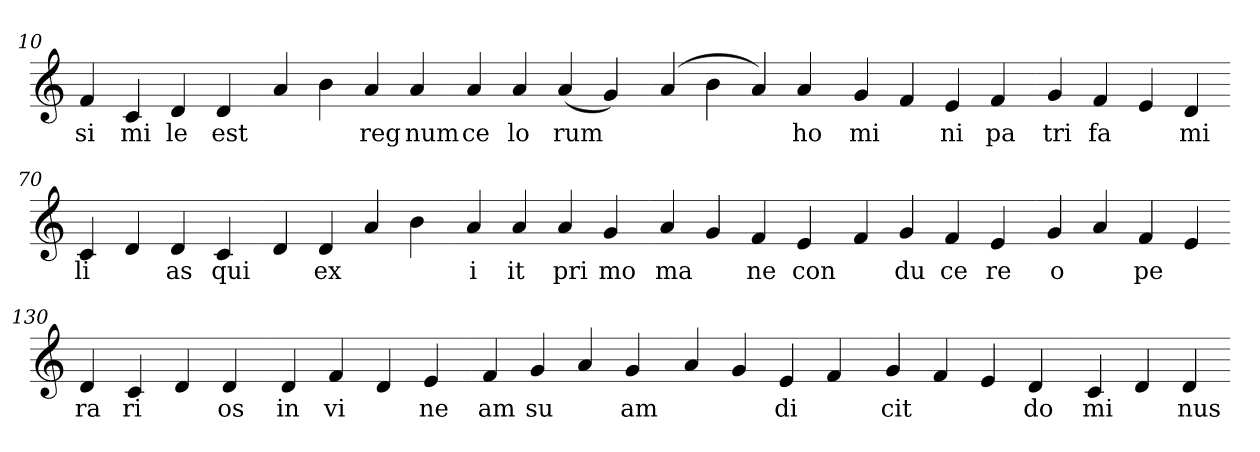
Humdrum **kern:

**kern	**text
*part1	*part1
*staff1	*staff1
*clefG2	*
=10.	=10.
4f	si
4c	mi
4d	le
4d	est
=20.-	=20.-
4a	.
4b	.
4a	reg
4a	num
=30.-	=30.-
4a	ce
4a	lo
(>4a	rum
4g)	.
=40.-	=40.-
(>4a	.
4b	.
4a)	.
4a	ho
=50.-	=50.-
4g	mi
4f	.
4e	ni
4f	pa
=60.-	=60.-
4g	tri
4f	fa
4e	.
4d	mi
=70.-	=70.-
4c	li
4d	.
4d	as
4c	qui
=80.-	=80.-
4d	.
4d	ex
4a	.
4b	.
=90.-	=90.-
4a	i
4a	it
4a	pri
4g	mo
=100.-	=100.-
4a	ma
4g	.
4f	ne
4e	con
=110.-	=110.-
4f	.
4g	du
4f	ce
4e	re
=120.-	=120.-
4g	o
4a	.
4f	pe
4e	.
=130.-	=130.-
4d	ra
4c	ri
4d	.
4d	os
=140.-	=140.-
4d	in
4f	vi
4d	.
4e	ne
=150.-	=150.-
4f	am
4g	su
4a	.
4g	am
=160.-	=160.-
4a	.
4g	.
4e	di
4f	.
=170.-	=170.-
4g	cit
4f	.
4e	.
4d	do
=180.-	=180.-
4c	mi
4d	.
4d	nus
=-	=-
*-	*-
